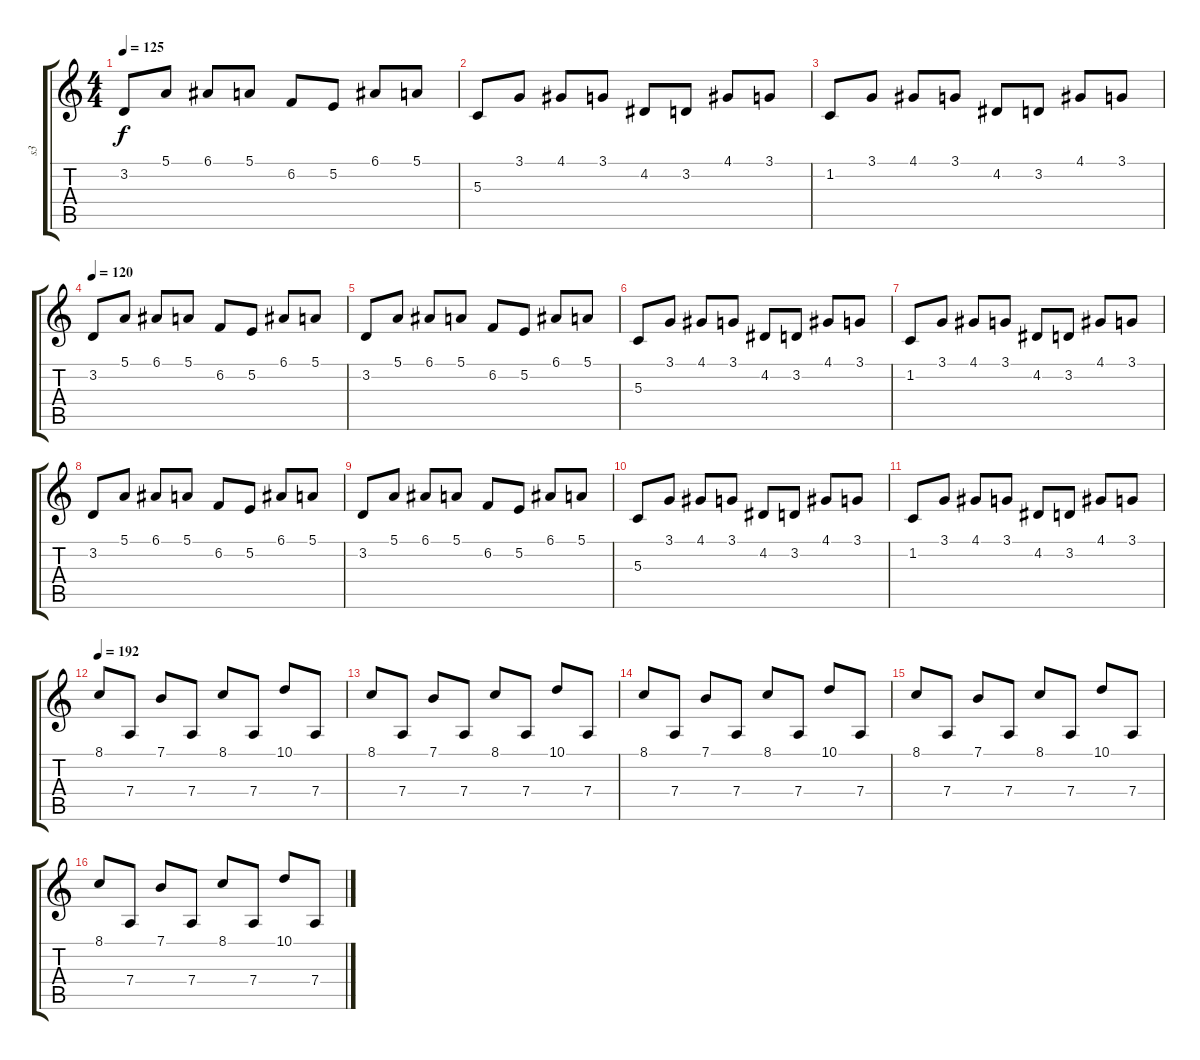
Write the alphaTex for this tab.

\track ("s3" "s3") {instrument fx4atmosphere}
\staff {score tabs}
\tuning (E4 B3 G3 D3 A2 E2) {hide}
\ts (4 4)
\tempo 125
\clef g2
\ks c
3.2.8{dy f} 5.1.8 6.1.8 5.1.8 6.2.8 5.2.8 6.1.8 5.1.8 |
5.3.8 3.1.8 4.1.8 3.1.8 4.2.8 3.2.8 4.1.8 3.1.8 |
1.2.8 3.1.8 4.1.8 3.1.8 4.2.8 3.2.8 4.1.8 3.1.8 |
\tempo 120
3.2.8 5.1.8 6.1.8 5.1.8 6.2.8 5.2.8 6.1.8 5.1.8 |
3.2.8 5.1.8 6.1.8 5.1.8 6.2.8 5.2.8 6.1.8 5.1.8 |
5.3.8 3.1.8 4.1.8 3.1.8 4.2.8 3.2.8 4.1.8 3.1.8 |
1.2.8 3.1.8 4.1.8 3.1.8 4.2.8 3.2.8 4.1.8 3.1.8 |
3.2.8 5.1.8 6.1.8 5.1.8 6.2.8 5.2.8 6.1.8 5.1.8 |
3.2.8 5.1.8 6.1.8 5.1.8 6.2.8 5.2.8 6.1.8 5.1.8 |
5.3.8 3.1.8 4.1.8 3.1.8 4.2.8 3.2.8 4.1.8 3.1.8 |
1.2.8 3.1.8 4.1.8 3.1.8 4.2.8 3.2.8 4.1.8 3.1.8 |
\tempo 192
8.1.8 7.4.8 7.1.8 7.4.8 8.1.8 7.4.8 10.1.8 7.4.8 |
8.1.8 7.4.8 7.1.8 7.4.8 8.1.8 7.4.8 10.1.8 7.4.8 |
8.1.8 7.4.8 7.1.8 7.4.8 8.1.8 7.4.8 10.1.8 7.4.8 |
8.1.8 7.4.8 7.1.8 7.4.8 8.1.8 7.4.8 10.1.8 7.4.8 |
8.1.8 7.4.8 7.1.8 7.4.8 8.1.8 7.4.8 10.1.8 7.4.8
